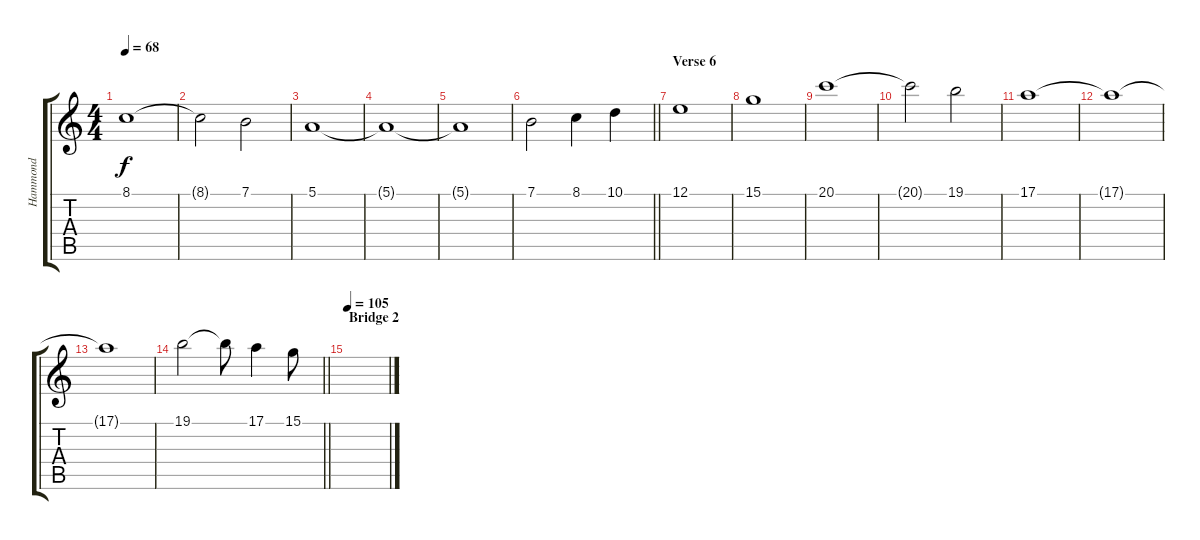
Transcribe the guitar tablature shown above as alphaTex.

\track ("Hammond" "Hammond") {instrument drawbarorgan}
\staff {score tabs}
\tuning (E4 B3 G3 D3 A2 E2) {hide}
\ts (4 4)
\tempo 68
\clef g2
\ks c
8.1.1{dy f} |
8.1{t}.2 7.1.2 |
5.1.1 |
5.1{t}.1 |
5.1{t}.1 |
\barLineRight lightlight
7.1.2 8.1.4 10.1.4 |
\section ("" "Verse 6")
12.1.1 |
15.1.1 |
20.1.1 |
20.1{t}.2 19.1.2 |
17.1.1 |
17.1{t}.1 |
17.1{t}.1 |
\barLineRight lightlight
19.1.2 19.1{t}.8 17.1.4 15.1.8 |
\section ("" "Bridge 2")
\tempo 105
